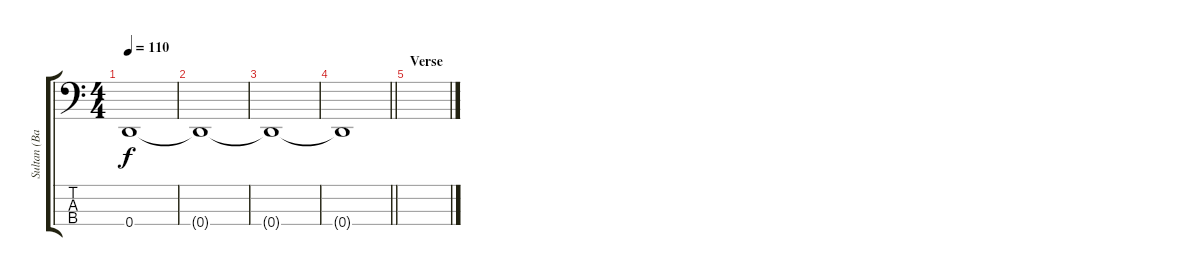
\track ("Sultan (Bass)" "Sultan (Ba") {instrument overdrivenguitar}
\staff {score tabs}
\tuning (G2 D2 A1 D1) {hide}
\ts (4 4)
\tempo 110
\clef f4
\ks c
0.4.1{dy f volume 0 instrument electricbasspick} |
0.4{t}.1 |
0.4{t}.1 |
\barLineRight lightlight
0.4{t}.1 |
\section ("" "Verse")
